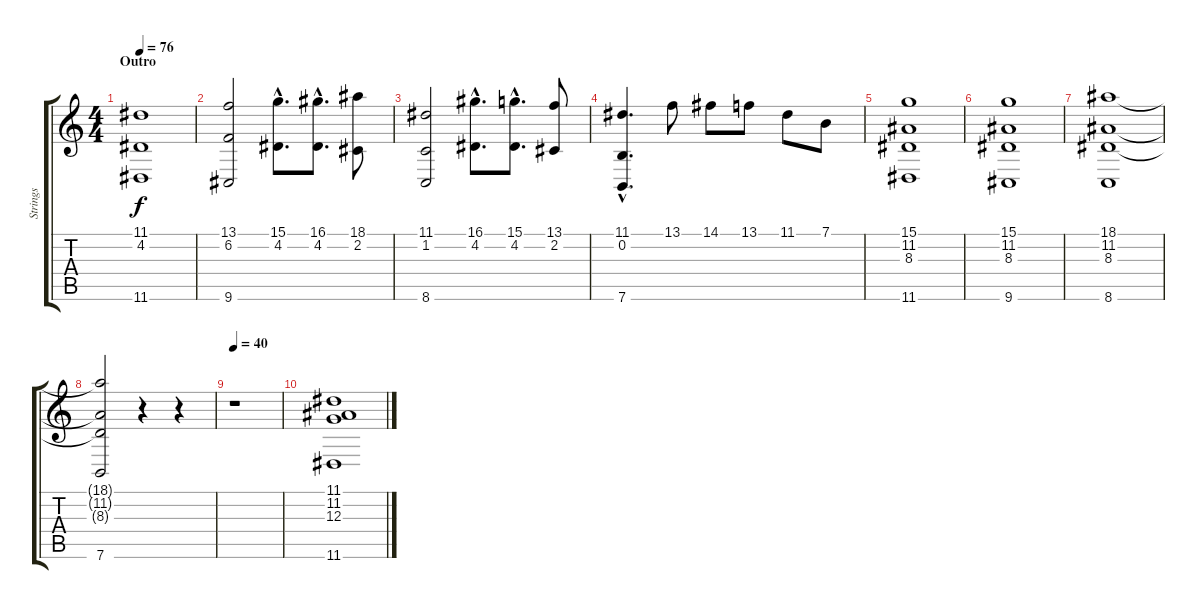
\track ("Strings" "Strings") {instrument stringensemble1}
\staff {score tabs}
\tuning (E4 B3 G3 D3 A2 E2) {hide}
\ts (4 4)
\section ("" "Outro")
\tempo 76
\clef g2
\ks c
(11.1 4.2 11.6).1{dy f} |
(13.1 6.2 9.6).2 (15.1{hac} 4.2{hac}).8{d} (16.1{hac} 4.2{hac}).8{d} (18.1 2.2).8 |
(11.1 1.2 8.6).2 (16.1{hac} 4.2{hac}).8{d} (15.1{hac} 4.2{hac}).8{d} (13.1 2.2).8 |
(11.1{hac} 0.2 7.6).4{d} 13.1.8 14.1.8 13.1.8 11.1.8 7.1.8 |
(15.1 11.2 8.3 11.6).1 |
(15.1 11.2 8.3 9.6).1 |
(18.1 11.2 8.3 8.6).1 |
(18.1{t} 11.2{t} 8.3{t} 7.6).2{volume 0} r.4 r.4{volume 9} |
\tempo 40
r.1 |
(11.1 11.2 12.3 11.6).1{volume 0}
